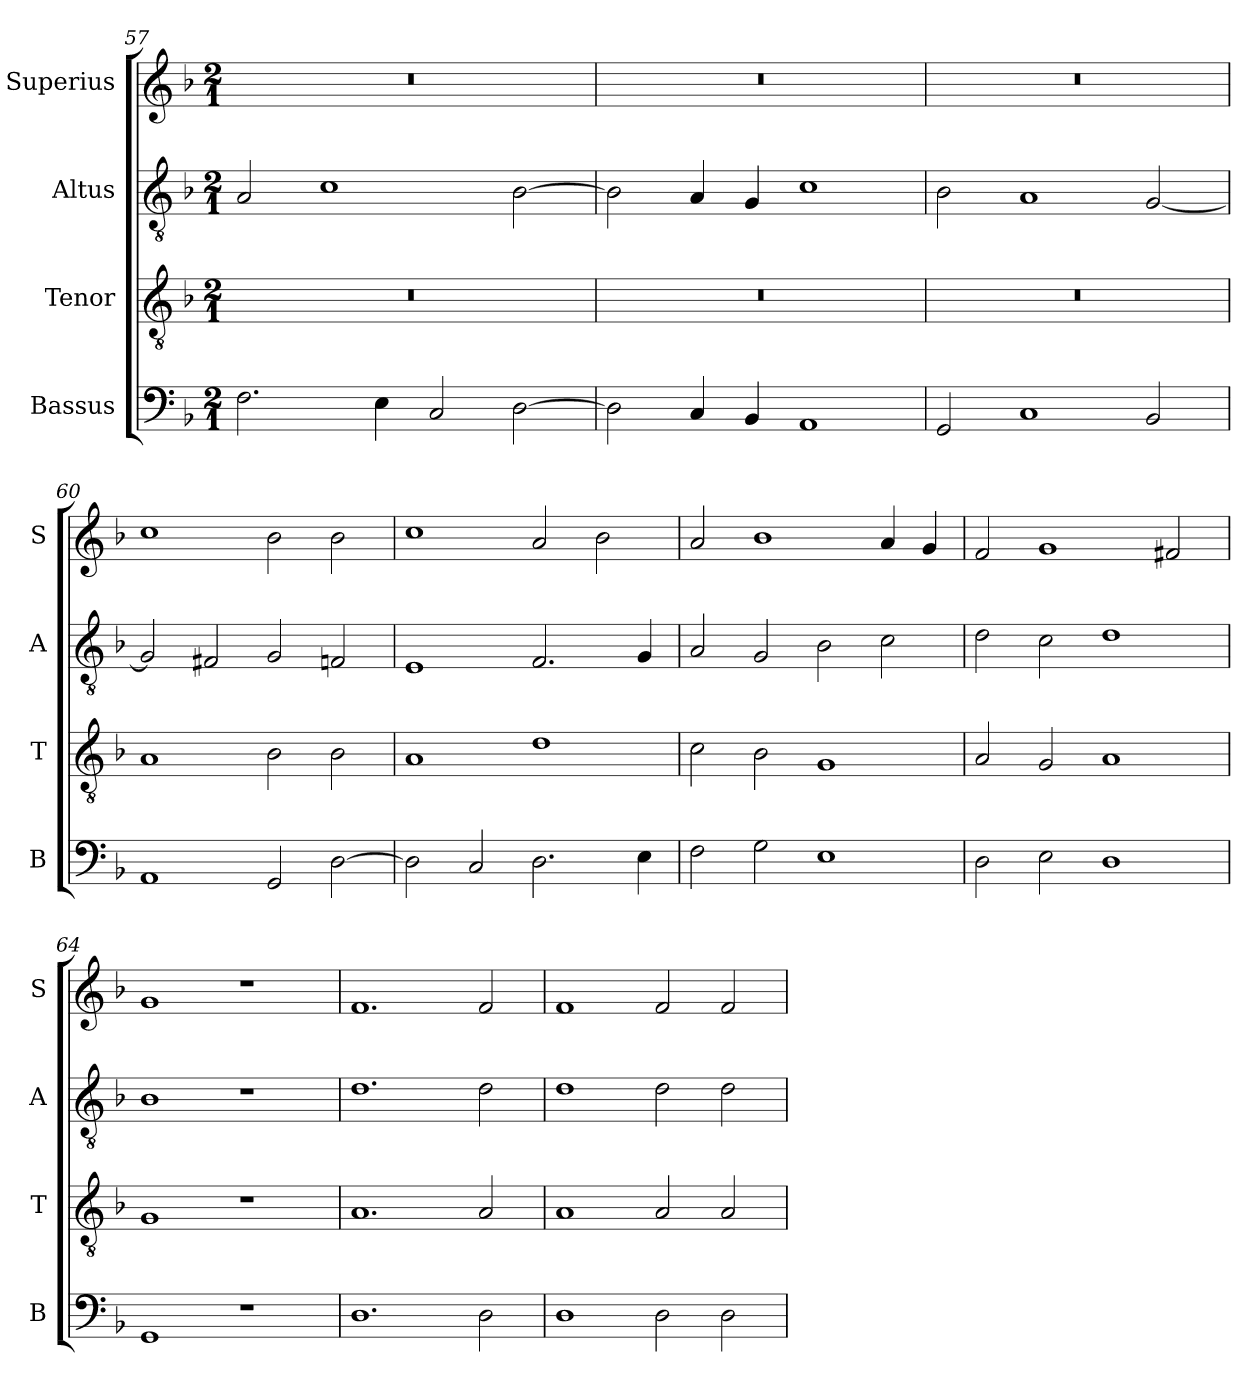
**kern	**kern	**kern	**kern
*part4	*part3	*part2	*part1
*staff4	*staff3	*staff2	*staff1
*I"Bassus	*I"Tenor	*I"Altus	*I"Superius
*I'B	*I'T	*I'A	*I'S
*clefF4	*clefGv2	*clefGv2	*clefG2
*k[b-]	*k[b-]	*k[b-]	*k[b-]
*M2/1	*M2/1	*M2/1	*M2/1
=57	=57	=57	=57
2.F\	0r	2A/	0r
.	.	1c	.
4E\	.	.	.
2C/	.	.	.
[2D\	.	[2B-\	.
=58	=58	=58	=58
2D\]	0r	2B-\]	0r
4C/	.	4A/	.
4BB-/	.	4G/	.
1AA	.	1c	.
=59	=59	=59	=59
2GG/	0r	2B-\	0r
1C	.	1A	.
2BB-/	.	[2G/	.
=60	=60	=60	=60
1AA	1A	2G/]	1cc
.	.	2F#X/	.
2GG/	2B-\	2G/	2b-\
[2D\	2B-\	2Fn/	2b-\
=61	=61	=61	=61
2D\]	1A	1E	1cc
2C/	.	.	.
2.D\	1d	2.F/	2a/
.	.	.	2b-\
4E\	.	4G/	.
=62	=62	=62	=62
2F\	2c\	2A/	2a/
2G\	2B-\	2G/	1b-
1E	1G	2B-\	.
.	.	2c\	4a/
.	.	.	4g/
=63	=63	=63	=63
2D\	2A/	2d\	2f/
2E\	2G/	2c\	1g
1D	1A	1d	.
.	.	.	2f#X/
=64	=64	=64	=64
1GG	1G	1B-	1g
1r	1r	1r	1r
=65	=65	=65	=65
1.D	1.A	1.d	1.f
2D\	2A/	2d\	2f/
=66	=66	=66	=66
1D	1A	1d	1f
2D\	2A/	2d\	2f/
2D\	2A/	2d\	2f/
=	=	=	=
*-	*-	*-	*-
